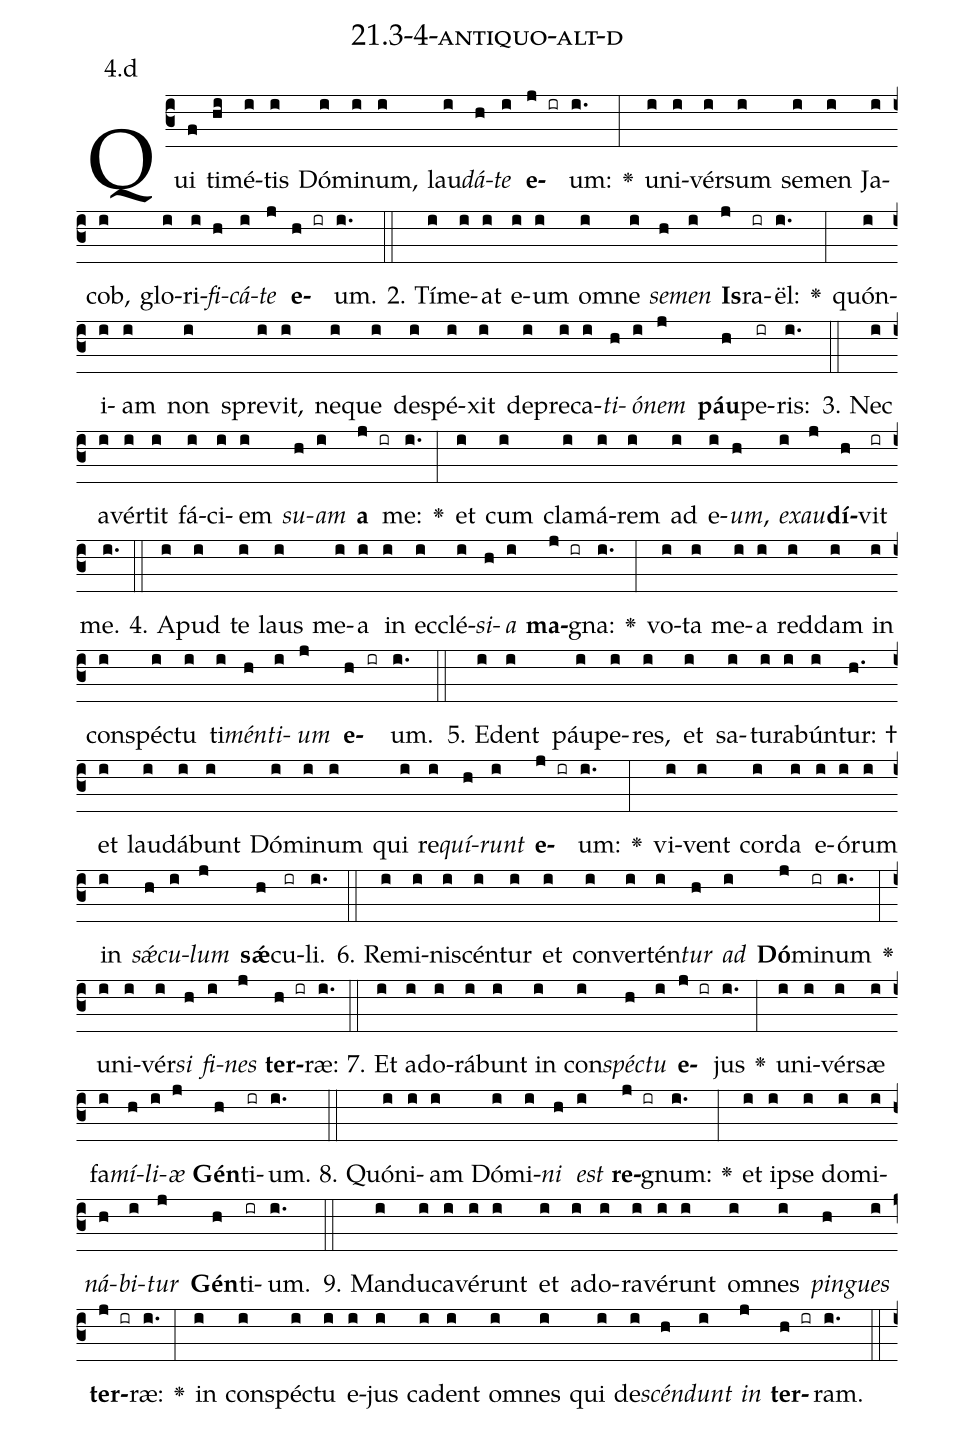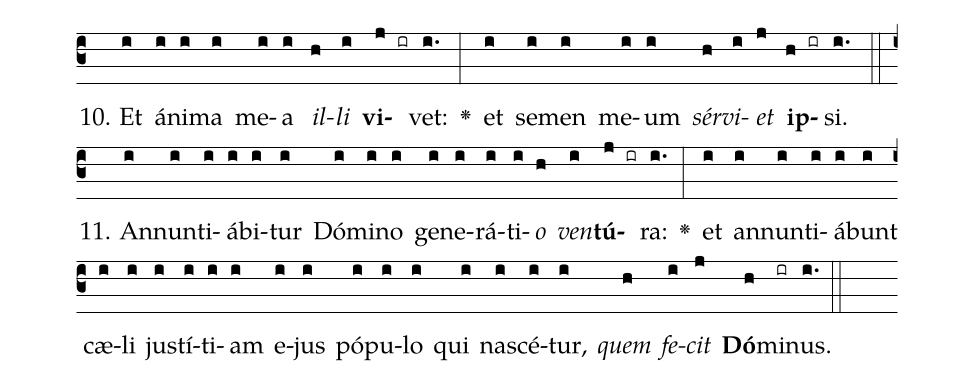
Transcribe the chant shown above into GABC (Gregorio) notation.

name: 21.3-4-antiquo-alt-d;
annotation: 4.d;
%%
(c3)Qui(f) ti(hi)mé(i)tis(i) Dó(i)mi(i)num,(i) lau(i)<i>dá</i>(h)<i>te</i>(i) <b>e</b>(j ir)um:(i.) <v>\greheightstar</v>(:) u(i)ni(i)vér(i)sum(i) se(i)men(i) Ja(i)cob,(i) glo(i)ri(i)<i>fi</i>(h)<i>cá</i>(i)<i>te</i>(j) <b>e</b>(h ir)um.(i.) (::)
2. Tí(i)me(i)at(i) e(i)um(i) om(i)ne(i) <i>se</i>(h)<i>men</i>(i) <b>Is</b>(j)ra(ir)ël:(i.) <v>\greheightstar</v>(:) quón(i)i(i)am(i) non(i) spre(i)vit,(i) ne(i)que(i) de(i)spé(i)xit(i) de(i)pre(i)ca(i)<i>ti</i>(h)<i>ó</i>(i)<i>nem</i>(j) <b>páu</b>(h)pe(ir)ris:(i.) (::)
3. Nec(i) a(i)vér(i)tit(i) fá(i)ci(i)em(i) <i>su</i>(h)<i>am</i>(i) <b>a</b>(j ir) me:(i.) <v>\greheightstar</v>(:) et(i) cum(i) cla(i)má(i)rem(i) ad(i) e(i)<i>um</i>,(h) <i>ex</i>(i)<i>au</i>(j)<b>dí</b>(h)vit(ir) me.(i.) (::)
4. A(i)pud(i) te(i) laus(i) me(i)a(i) in(i) ec(i)clé(i)<i>si</i>(h)<i>a</i>(i) <b>ma</b>(j ir)gna:(i.) <v>\greheightstar</v>(:) vo(i)ta(i) me(i)a(i) red(i)dam(i) in(i) con(i)spéc(i)tu(i) ti(i)<i>mén</i>(h)<i>ti</i>(i)<i>um</i>(j) <b>e</b>(h ir)um.(i.) (::)
5. E(i)dent(i) páu(i)pe(i)res,(i) et(i) sa(i)tu(i)ra(i)bún(i)tur: †(h.) et(i) lau(i)dá(i)bunt(i) Dó(i)mi(i)num(i) qui(i) re(i)<i>quí</i>(h)<i>runt</i>(i) <b>e</b>(j ir)um:(i.) <v>\greheightstar</v>(:) vi(i)vent(i) cor(i)da(i) e(i)ó(i)rum(i) in(i) <i>sǽ</i>(h)<i>cu</i>(i)<i>lum</i>(j) <b>sǽ</b>(h)cu(ir)li.(i.) (::)
6. Re(i)mi(i)ni(i)scén(i)tur(i) et(i) con(i)ver(i)tén(i)<i>tur</i>(h) <i>ad</i>(i) <b>Dó</b>(j)mi(ir)num(i.) <v>\greheightstar</v>(:) u(i)ni(i)vér(i)<i>si</i>(h) <i>fi</i>(i)<i>nes</i>(j) <b>ter</b>(h ir)ræ:(i.) (::)
7. Et(i) ad(i)o(i)rá(i)bunt(i) in(i) con(i)<i>spéc</i>(h)<i>tu</i>(i) <b>e</b>(j ir)jus(i.) <v>\greheightstar</v>(:) u(i)ni(i)vér(i)sæ(i) fa(i)<i>mí</i>(h)<i>li</i>(i)<i>æ</i>(j) <b>Gén</b>(h)ti(ir)um.(i.) (::)
8. Quón(i)i(i)am(i) Dó(i)mi(i)<i>ni</i>(h) <i>est</i>(i) <b>re</b>(j ir)gnum:(i.) <v>\greheightstar</v>(:) et(i) ip(i)se(i) do(i)mi(i)<i>ná</i>(h)<i>bi</i>(i)<i>tur</i>(j) <b>Gén</b>(h)ti(ir)um.(i.) (::)
9. Man(i)du(i)ca(i)vé(i)runt(i) et(i) ad(i)o(i)ra(i)vé(i)runt(i) om(i)nes(i) <i>pin</i>(h)<i>gues</i>(i) <b>ter</b>(j ir)ræ:(i.) <v>\greheightstar</v>(:) in(i) con(i)spéc(i)tu(i) e(i)jus(i) ca(i)dent(i) om(i)nes(i) qui(i) de(i)<i>scén</i>(h)<i>dunt</i>(i) <i>in</i>(j) <b>ter</b>(h ir)ram.(i.) (::)
10. Et(i) á(i)ni(i)ma(i) me(i)a(i) <i>il</i>(h)<i>li</i>(i) <b>vi</b>(j ir)vet:(i.) <v>\greheightstar</v>(:) et(i) se(i)men(i) me(i)um(i) <i>sér</i>(h)<i>vi</i>(i)<i>et</i>(j) <b>ip</b>(h ir)si.(i.) (::)
11. An(i)nun(i)ti(i)á(i)bi(i)tur(i) Dó(i)mi(i)no(i) ge(i)ne(i)rá(i)ti(i)<i>o</i>(h) <i>ven</i>(i)<b>tú</b>(j ir)ra:(i.) <v>\greheightstar</v>(:) et(i) an(i)nun(i)ti(i)á(i)bunt(i) cæ(i)li(i) jus(i)tí(i)ti(i)am(i) e(i)jus(i) pó(i)pu(i)lo(i) qui(i) na(i)scé(i)tur,(i) <i>quem</i>(h) <i>fe</i>(i)<i>cit</i>(j) <b>Dó</b>(h)mi(ir)nus.(i.) (::)
